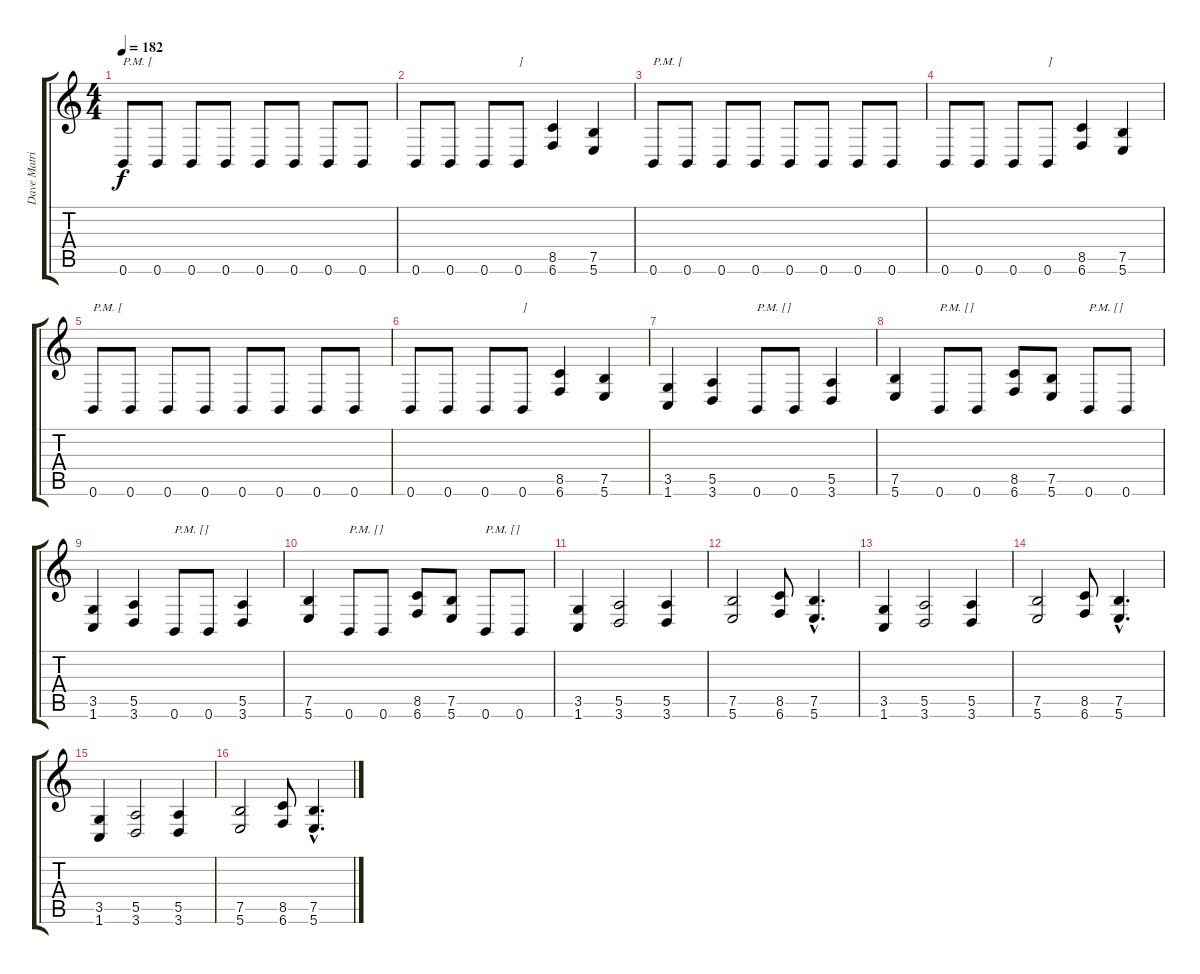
\track ("Dave Matrise" "Dave Matri") {instrument distortionguitar}
\staff {score tabs}
\tuning (B3 Gb3 D3 A2 E2 B1) {hide}
\ts (4 4)
\tempo 182
\clef g2
\ks c
0.6.8{txt "P.M. [" dy f} 0.6.8 0.6.8 0.6.8 0.6.8 0.6.8 0.6.8 0.6.8 |
0.6.8 0.6.8 0.6.8 0.6.8{txt "]"} (8.5 6.6).4 (7.5 5.6).4 |
0.6.8{txt "P.M. ["} 0.6.8 0.6.8 0.6.8 0.6.8 0.6.8 0.6.8 0.6.8 |
0.6.8 0.6.8 0.6.8 0.6.8{txt "]"} (8.5 6.6).4 (7.5 5.6).4 |
0.6.8{txt "P.M. ["} 0.6.8 0.6.8 0.6.8 0.6.8 0.6.8 0.6.8 0.6.8 |
0.6.8 0.6.8 0.6.8 0.6.8{txt "]"} (8.5 6.6).4 (7.5 5.6).4 |
(3.5 1.6).4 (5.5 3.6).4 0.6.8{txt "P.M. [] "} 0.6.8 (5.5 3.6).4 |
(7.5 5.6).4 0.6.8{txt "P.M. []"} 0.6.8 (8.5 6.6).8 (7.5 5.6).8 0.6.8{txt "P.M. []"} 0.6.8 |
(3.5 1.6).4 (5.5 3.6).4 0.6.8{txt "P.M. [] "} 0.6.8 (5.5 3.6).4 |
(7.5 5.6).4 0.6.8{txt "P.M. []"} 0.6.8 (8.5 6.6).8 (7.5 5.6).8 0.6.8{txt "P.M. []"} 0.6.8 |
(3.5 1.6).4 (5.5 3.6).2 (5.5 3.6).4 |
(7.5 5.6).2 (8.5 6.6).8 (7.5{hac} 5.6{hac}).4{d} |
(3.5 1.6).4 (5.5 3.6).2 (5.5 3.6).4 |
(7.5 5.6).2 (8.5 6.6).8 (7.5{hac} 5.6{hac}).4{d} |
(3.5 1.6).4 (5.5 3.6).2 (5.5 3.6).4 |
(7.5 5.6).2 (8.5 6.6).8 (7.5{hac} 5.6{hac}).4{d}
